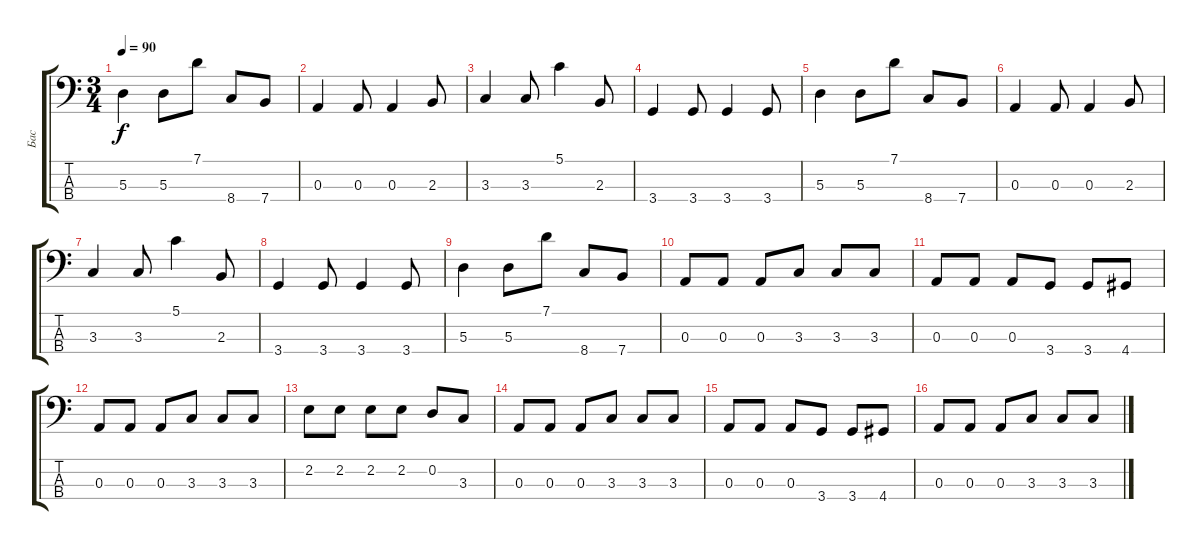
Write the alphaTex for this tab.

\track ("Бас" "Бас") {instrument electricbassfinger}
\staff {score tabs}
\tuning (G2 D2 A1 E1) {hide}
\ts (3 4)
\tempo 90
\clef f4
\ks c
5.3.4{dy f} 5.3.8 7.1.8 8.4.8 7.4.8 |
0.3.4 0.3.8 0.3.4 2.3.8 |
3.3.4 3.3.8 5.1.4 2.3.8 |
3.4.4 3.4.8 3.4.4 3.4.8 |
5.3.4 5.3.8 7.1.8 8.4.8 7.4.8 |
0.3.4 0.3.8 0.3.4 2.3.8 |
3.3.4 3.3.8 5.1.4 2.3.8 |
3.4.4 3.4.8 3.4.4 3.4.8 |
5.3.4 5.3.8 7.1.8 8.4.8 7.4.8 |
0.3.8 0.3.8 0.3.8 3.3.8 3.3.8 3.3.8 |
0.3.8 0.3.8 0.3.8 3.4.8 3.4.8 4.4.8 |
0.3.8 0.3.8 0.3.8 3.3.8 3.3.8 3.3.8 |
2.2.8 2.2.8 2.2.8 2.2.8 0.2.8 3.3.8 |
0.3.8 0.3.8 0.3.8 3.3.8 3.3.8 3.3.8 |
0.3.8 0.3.8 0.3.8 3.4.8 3.4.8 4.4.8 |
0.3.8 0.3.8 0.3.8 3.3.8 3.3.8 3.3.8
